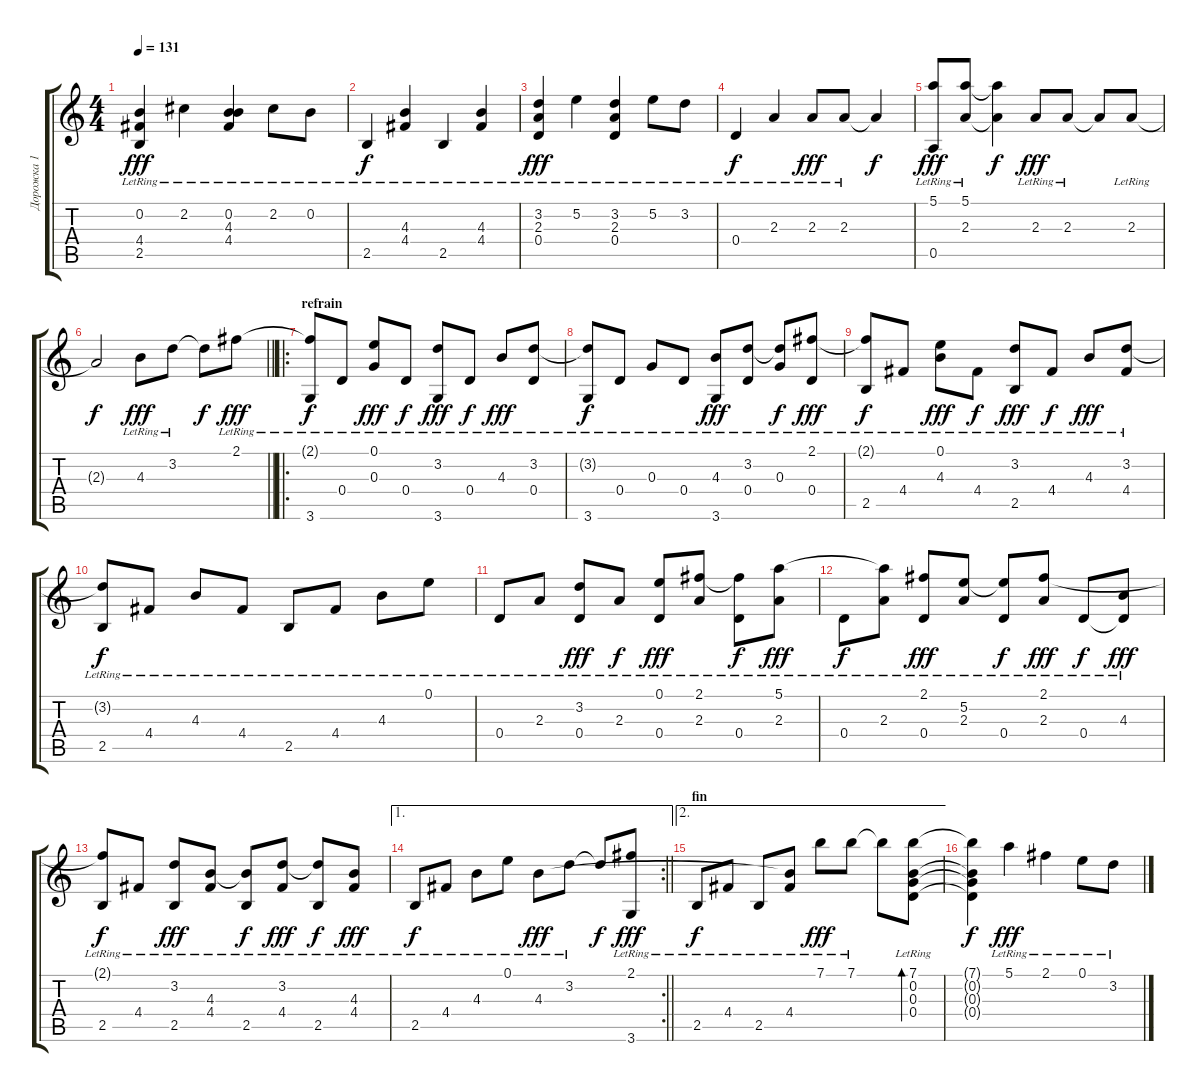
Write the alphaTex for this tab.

\track ("Дорожка 1" "Дорожка 1") {instrument acousticguitarsteel}
\staff {score tabs}
\tuning (E4 B3 G3 D3 A2 E2) {hide}
\ts (4 4)
\tempo 131
\clef g2
\ks c
(0.2{lr} 4.4{lr} 2.5{lr}).4{dy fff} 2.2{lr}.4 (0.2{lr} 4.3{lr} 4.4{lr}).4 2.2{lr}.8 0.2{lr}.8 |
2.5{lr}.4{dy f} (4.3{lr} 4.4{lr}).4 2.5{lr}.4 (4.3{lr} 4.4{lr}).4 |
(3.2{lr} 2.3{lr} 0.4{lr}).4{dy fff} 5.2{lr}.4 (3.2{lr} 2.3{lr} 0.4{lr}).4 5.2{lr}.8 3.2{lr}.8 |
0.4{lr}.4{dy f} 2.3{lr}.4 2.3{lr}.8{dy fff} 2.3{lr}.8 2.3{t}.4{dy f} |
(5.1{lr} 0.5{lr}).8{dy fff} (5.1 2.3{lr}).8 (5.1{t} 2.3{t}).4{dy f} 2.3{lr}.8{dy fff} 2.3{lr}.8 2.3{t}.8 2.3{lr}.8 |
\barLineRight lightlight
2.3{t}.2{dy f} 4.3{lr}.8{dy fff} 3.2{lr}.8 3.2{t}.8{dy f} 2.1{lr}.8{dy fff} |
\ro
\section ("" "refrain")
(2.1{t} 3.6{lr}).8{dy f} 0.4{lr}.8 (0.1{lr} 0.3{lr}).8{dy fff} 0.4{lr}.8{dy f} (3.2{lr} 3.6{lr}).8{dy fff} 0.4{lr}.8{dy f} 4.3{lr}.8{dy fff} (3.2{lr} 0.4{lr}).8 |
(3.2{t} 3.6{lr}).8{dy f} 0.4{lr}.8 0.3{lr}.8 0.4{lr}.8 (4.3{lr} 3.6{lr}).8{dy fff} (3.2{lr} 0.4{lr}).8 (3.2{t} 0.3{lr}).8{dy f} (2.1{lr} 0.4).8{dy fff} |
(2.1{t} 2.5{lr}).8{dy f} 4.4{lr}.8 (0.1{lr} 4.3{lr}).8{dy fff} 4.4{lr}.8{dy f} (3.2{lr} 2.5{lr}).8{dy fff} 4.4{lr}.8{dy f} 4.3{lr}.8{dy fff} (3.2{lr} 4.4{lr}).8 |
(3.2{t} 2.5{lr}).8{dy f} 4.4{lr}.8 4.3{lr}.8 4.4{lr}.8 2.5{lr}.8 4.4{lr}.8 4.3{lr}.8 0.1{lr}.8 |
0.4{lr}.8 2.3{lr}.8 (3.2{lr} 0.4{lr}).8{dy fff} 2.3{lr}.8{dy f} (0.1{lr} 0.4{lr}).8{dy fff} (2.1{lr} 2.3{lr}).8 (2.1{t} 0.4{lr}).8{dy f} (5.1{lr} 2.3{lr}).8{dy fff} |
0.4{lr}.8{dy f} (5.1{t} 2.3{lr}).8 (2.1{lr} 0.4{lr}).8{dy fff} (5.2{lr} 2.3{lr}).8 (5.2{t} 0.4{lr}).8{dy f} (2.1{lr} 2.3{lr}).8{dy fff} 0.4{lr}.8{dy f} (4.3{lr} 0.4{t}).8{dy fff} |
(2.1{t} 2.5{lr}).8{dy f} 4.4{lr}.8 (3.2{lr} 2.5{lr}).8{dy fff} (4.3{lr} 4.4{lr}).8 (4.3{t} 2.5{lr}).8{dy f} (3.2{lr} 4.4{lr}).8{dy fff} (3.2{t} 2.5{lr}).8{dy f} (4.3{lr} 4.4{lr}).8{dy fff} |
\ae 1
\rc 2
\barLineRight lightlight
2.5{lr}.8{dy f} 4.4{lr}.8 4.3{lr}.8 0.1{lr}.8 4.3{lr}.8{dy fff} 3.2{lr}.8 3.2{t}.8{dy f} (2.1{lr} 3.6{lr}).8{dy fff} |
\ae 2
\section ("" "fin")
2.5{lr}.8{dy f} 4.4{lr}.8 2.5{lr}.8 (4.3{t} 4.4{lr}).8 7.1{lr}.8{dy fff} 7.1{lr}.8 7.1{t}.8 (7.1{lr} 0.2{lr} 0.3{lr} 0.4{lr}).8{bd 120} |
(7.1{t} 0.2{t} 0.3{t} 0.4{t}).4{dy f} 5.1{lr}.4{dy fff} 2.1{lr}.4 0.1{lr}.8 3.2{lr}.8
